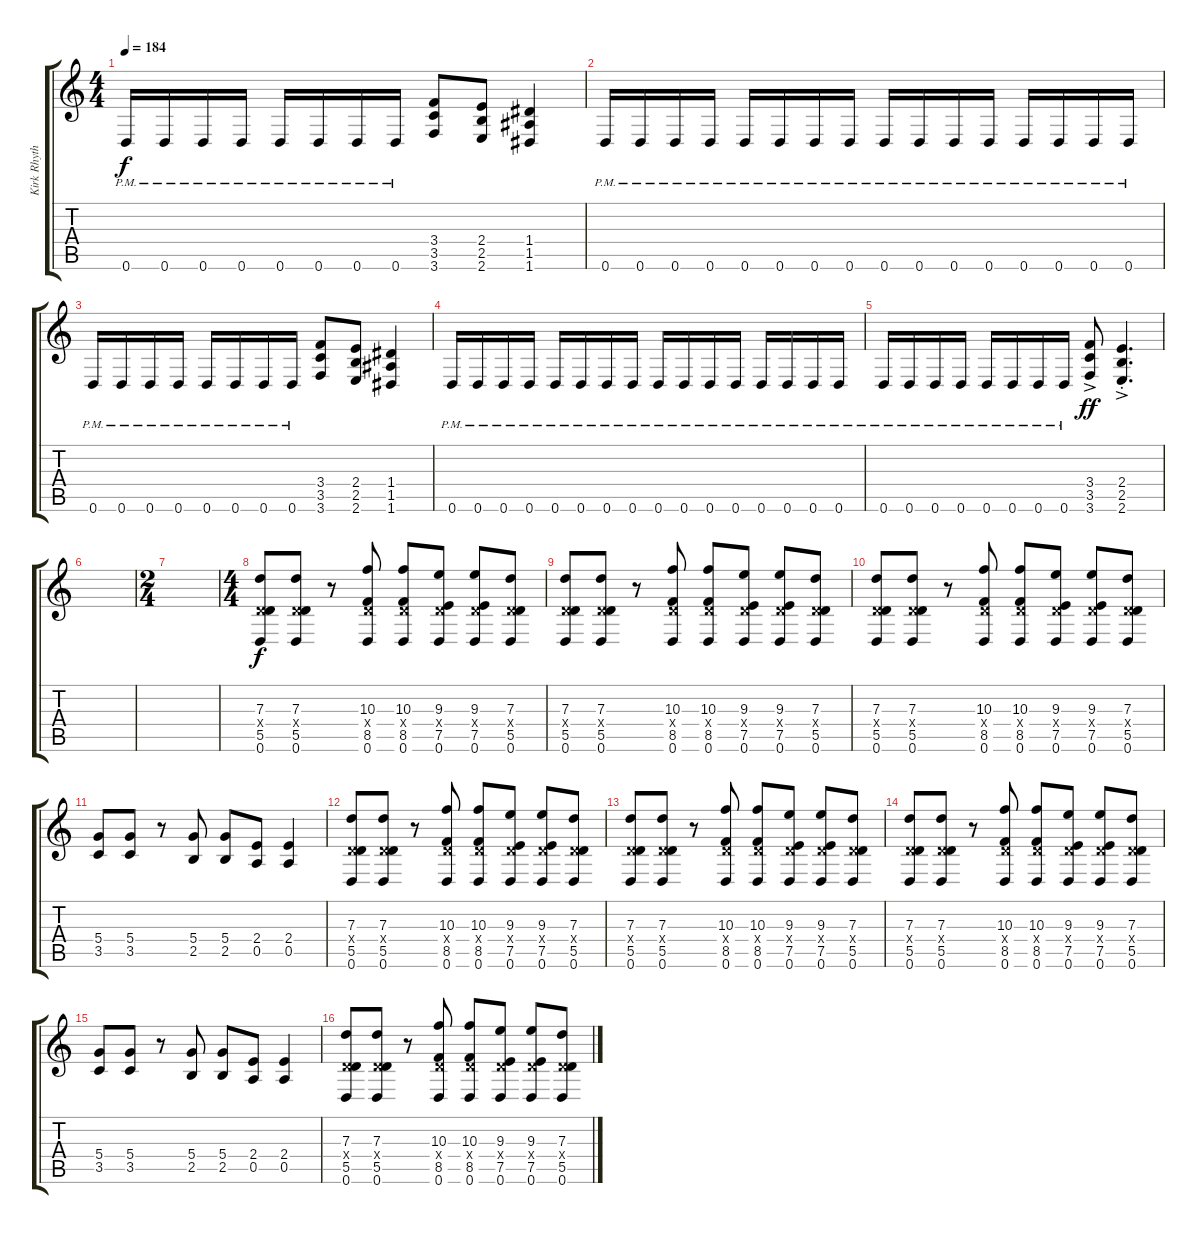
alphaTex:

\track ("Kirk Rhythm" "Kirk Rhyth") {instrument distortionguitar}
\staff {score tabs}
\tuning (E4 B3 G3 D3 A2 D2) {hide}
\ts (4 4)
\tempo 184
\clef g2
\ks c
0.6{pm}.16{dy f} 0.6{pm}.16 0.6{pm}.16 0.6{pm}.16 0.6{pm}.16 0.6{pm}.16 0.6{pm}.16 0.6{pm}.16 (3.4 3.5 3.6).8 (2.4 2.5 2.6).8 (1.4 1.5 1.6).4 |
0.6{pm}.16 0.6{pm}.16 0.6{pm}.16 0.6{pm}.16 0.6{pm}.16 0.6{pm}.16 0.6{pm}.16 0.6{pm}.16 0.6{pm}.16 0.6{pm}.16 0.6{pm}.16 0.6{pm}.16 0.6{pm}.16 0.6{pm}.16 0.6{pm}.16 0.6{pm}.16 |
0.6{pm}.16 0.6{pm}.16 0.6{pm}.16 0.6{pm}.16 0.6{pm}.16 0.6{pm}.16 0.6{pm}.16 0.6{pm}.16 (3.4 3.5 3.6).8 (2.4 2.5 2.6).8 (1.4 1.5 1.6).4 |
0.6{pm}.16 0.6{pm}.16 0.6{pm}.16 0.6{pm}.16 0.6{pm}.16 0.6{pm}.16 0.6{pm}.16 0.6{pm}.16 0.6{pm}.16 0.6{pm}.16 0.6{pm}.16 0.6{pm}.16 0.6{pm}.16 0.6{pm}.16 0.6{pm}.16 0.6{pm}.16 |
0.6{pm}.16 0.6{pm}.16 0.6{pm}.16 0.6{pm}.16 0.6{pm}.16 0.6{pm}.16 0.6{pm}.16 0.6{pm}.16 (3.4{ac} 3.5{ac} 3.6{ac}).8{dy ff} (2.4{ac st} 2.5{ac st} 2.6{ac st}).4{d} |
|
\ts (2 4)
|
\ts (4 4)
(7.3 0.4{x} 5.5 0.6).8{dy f} (7.3 0.4{x} 5.5 0.6).8 r.8 (10.3 0.4{x} 8.5 0.6).8 (10.3 0.4{x} 8.5 0.6).8 (9.3 0.4{x} 7.5 0.6).8 (9.3 0.4{x} 7.5 0.6).8 (7.3 0.4{x} 5.5 0.6).8 |
(7.3 0.4{x} 5.5 0.6).8 (7.3 0.4{x} 5.5 0.6).8 r.8 (10.3 0.4{x} 8.5 0.6).8 (10.3 0.4{x} 8.5 0.6).8 (9.3 0.4{x} 7.5 0.6).8 (9.3 0.4{x} 7.5 0.6).8 (7.3 0.4{x} 5.5 0.6).8 |
(7.3 0.4{x} 5.5 0.6).8 (7.3 0.4{x} 5.5 0.6).8 r.8 (10.3 0.4{x} 8.5 0.6).8 (10.3 0.4{x} 8.5 0.6).8 (9.3 0.4{x} 7.5 0.6).8 (9.3 0.4{x} 7.5 0.6).8 (7.3 0.4{x} 5.5 0.6).8 |
(5.4 3.5).8 (5.4 3.5).8 r.8 (5.4 2.5).8 (5.4 2.5).8 (2.4 0.5).8 (2.4 0.5).4 |
(7.3 0.4{x} 5.5 0.6).8 (7.3 0.4{x} 5.5 0.6).8 r.8 (10.3 0.4{x} 8.5 0.6).8 (10.3 0.4{x} 8.5 0.6).8 (9.3 0.4{x} 7.5 0.6).8 (9.3 0.4{x} 7.5 0.6).8 (7.3 0.4{x} 5.5 0.6).8 |
(7.3 0.4{x} 5.5 0.6).8 (7.3 0.4{x} 5.5 0.6).8 r.8 (10.3 0.4{x} 8.5 0.6).8 (10.3 0.4{x} 8.5 0.6).8 (9.3 0.4{x} 7.5 0.6).8 (9.3 0.4{x} 7.5 0.6).8 (7.3 0.4{x} 5.5 0.6).8 |
(7.3 0.4{x} 5.5 0.6).8 (7.3 0.4{x} 5.5 0.6).8 r.8 (10.3 0.4{x} 8.5 0.6).8 (10.3 0.4{x} 8.5 0.6).8 (9.3 0.4{x} 7.5 0.6).8 (9.3 0.4{x} 7.5 0.6).8 (7.3 0.4{x} 5.5 0.6).8 |
(5.4 3.5).8 (5.4 3.5).8 r.8 (5.4 2.5).8 (5.4 2.5).8 (2.4 0.5).8 (2.4 0.5).4 |
(7.3 0.4{x} 5.5 0.6).8 (7.3 0.4{x} 5.5 0.6).8 r.8 (10.3 0.4{x} 8.5 0.6).8 (10.3 0.4{x} 8.5 0.6).8 (9.3 0.4{x} 7.5 0.6).8 (9.3 0.4{x} 7.5 0.6).8 (7.3 0.4{x} 5.5 0.6).8
